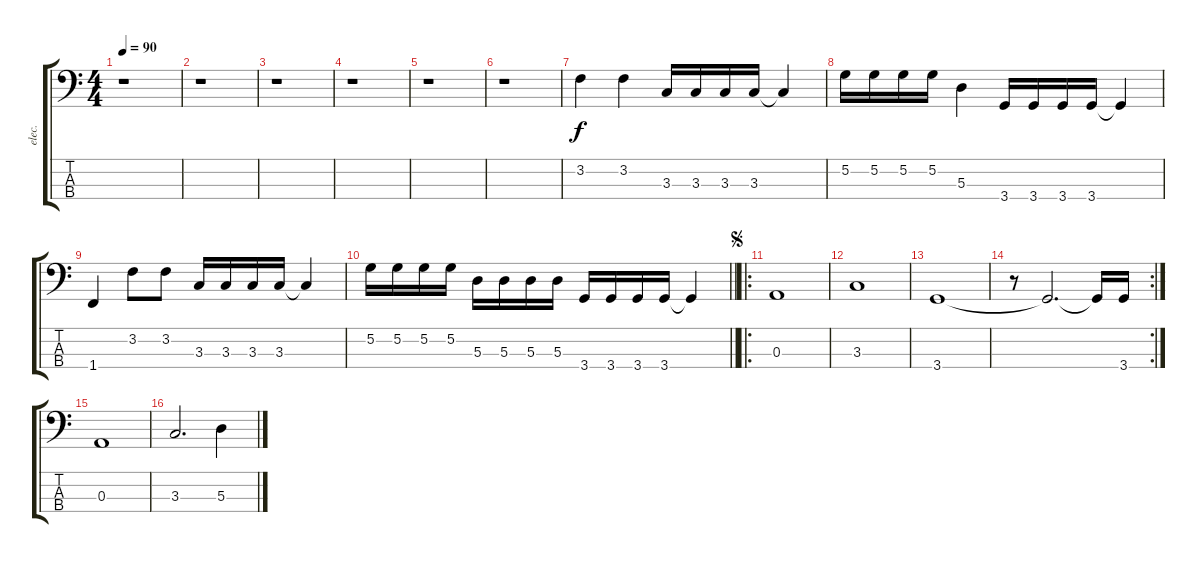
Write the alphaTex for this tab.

\track ("elec." "elec.") {instrument electricbasspick}
\staff {score tabs}
\tuning (G2 D2 A1 E1) {hide}
\ts (4 4)
\tempo 90
\clef f4
\ks c
r.1{dy f instrument electricbasspick} |
r.1 |
r.1 |
r.1 |
r.1 |
r.1 |
3.2.4 3.2.4 3.3.16 3.3.16 3.3.16 3.3.16 3.3{t}.4 |
5.2.16 5.2.16 5.2.16 5.2.16 5.3.4 3.4.16 3.4.16 3.4.16 3.4.16 3.4{t}.4 |
1.4.4 3.2.8 3.2.8 3.3.16 3.3.16 3.3.16 3.3.16 3.3{t}.4 |
\barLineRight lightlight
5.2.16 5.2.16 5.2.16 5.2.16 5.3.16 5.3.16 5.3.16 5.3.16 3.4.16 3.4.16 3.4.16 3.4.16 3.4{t}.4 |
\ro
\jump segno
0.3.1 |
3.3.1 |
3.4.1 |
\rc 2
r.8 3.4{t}.2{d} 3.4{t}.16 3.4.16 |
0.3.1 |
3.3.2{d} 5.3.4
